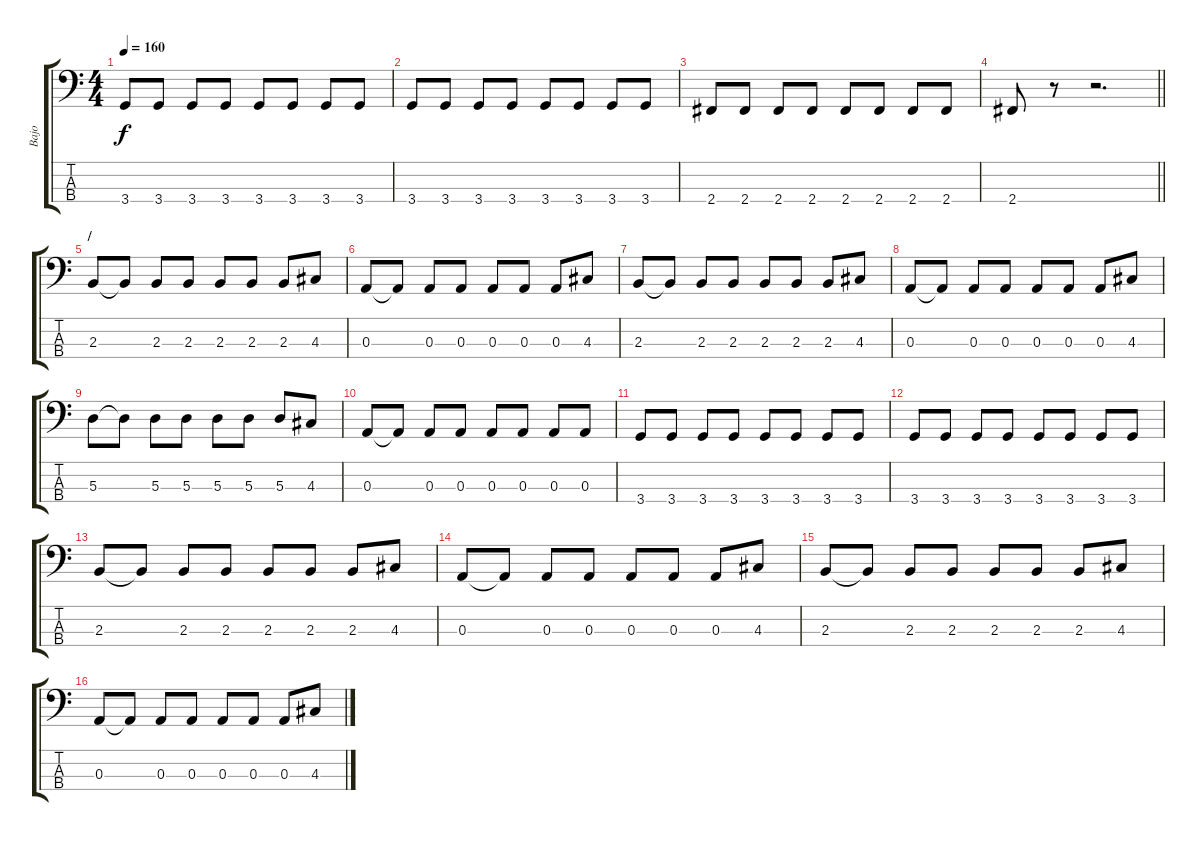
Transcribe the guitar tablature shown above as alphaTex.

\track ("Bajo" "Bajo") {instrument electricbasspick}
\staff {score tabs}
\tuning (G2 D2 A1 E1) {hide}
\ts (4 4)
\tempo 160
\clef f4
\ks c
3.4.8{dy f} 3.4.8 3.4.8 3.4.8 3.4.8 3.4.8 3.4.8 3.4.8 |
3.4.8 3.4.8 3.4.8 3.4.8 3.4.8 3.4.8 3.4.8 3.4.8 |
2.4.8 2.4.8 2.4.8 2.4.8 2.4.8 2.4.8 2.4.8 2.4.8 |
\barLineRight lightlight
2.4.8 r.8 r.2{d} |
\section ("" "/")
2.3.8 2.3{t}.8 2.3.8 2.3.8 2.3.8 2.3.8 2.3.8 4.3.8 |
0.3.8 0.3{t}.8 0.3.8 0.3.8 0.3.8 0.3.8 0.3.8 4.3.8 |
2.3.8 2.3{t}.8 2.3.8 2.3.8 2.3.8 2.3.8 2.3.8 4.3.8 |
0.3.8 0.3{t}.8 0.3.8 0.3.8 0.3.8 0.3.8 0.3.8 4.3.8 |
5.3.8 5.3{t}.8 5.3.8 5.3.8 5.3.8 5.3.8 5.3.8 4.3.8 |
0.3.8 0.3{t}.8 0.3.8 0.3.8 0.3.8 0.3.8 0.3.8 0.3.8 |
3.4.8 3.4.8 3.4.8 3.4.8 3.4.8 3.4.8 3.4.8 3.4.8 |
3.4.8 3.4.8 3.4.8 3.4.8 3.4.8 3.4.8 3.4.8 3.4.8 |
2.3.8 2.3{t}.8 2.3.8 2.3.8 2.3.8 2.3.8 2.3.8 4.3.8 |
0.3.8 0.3{t}.8 0.3.8 0.3.8 0.3.8 0.3.8 0.3.8 4.3.8 |
2.3.8 2.3{t}.8 2.3.8 2.3.8 2.3.8 2.3.8 2.3.8 4.3.8 |
0.3.8 0.3{t}.8 0.3.8 0.3.8 0.3.8 0.3.8 0.3.8 4.3.8
